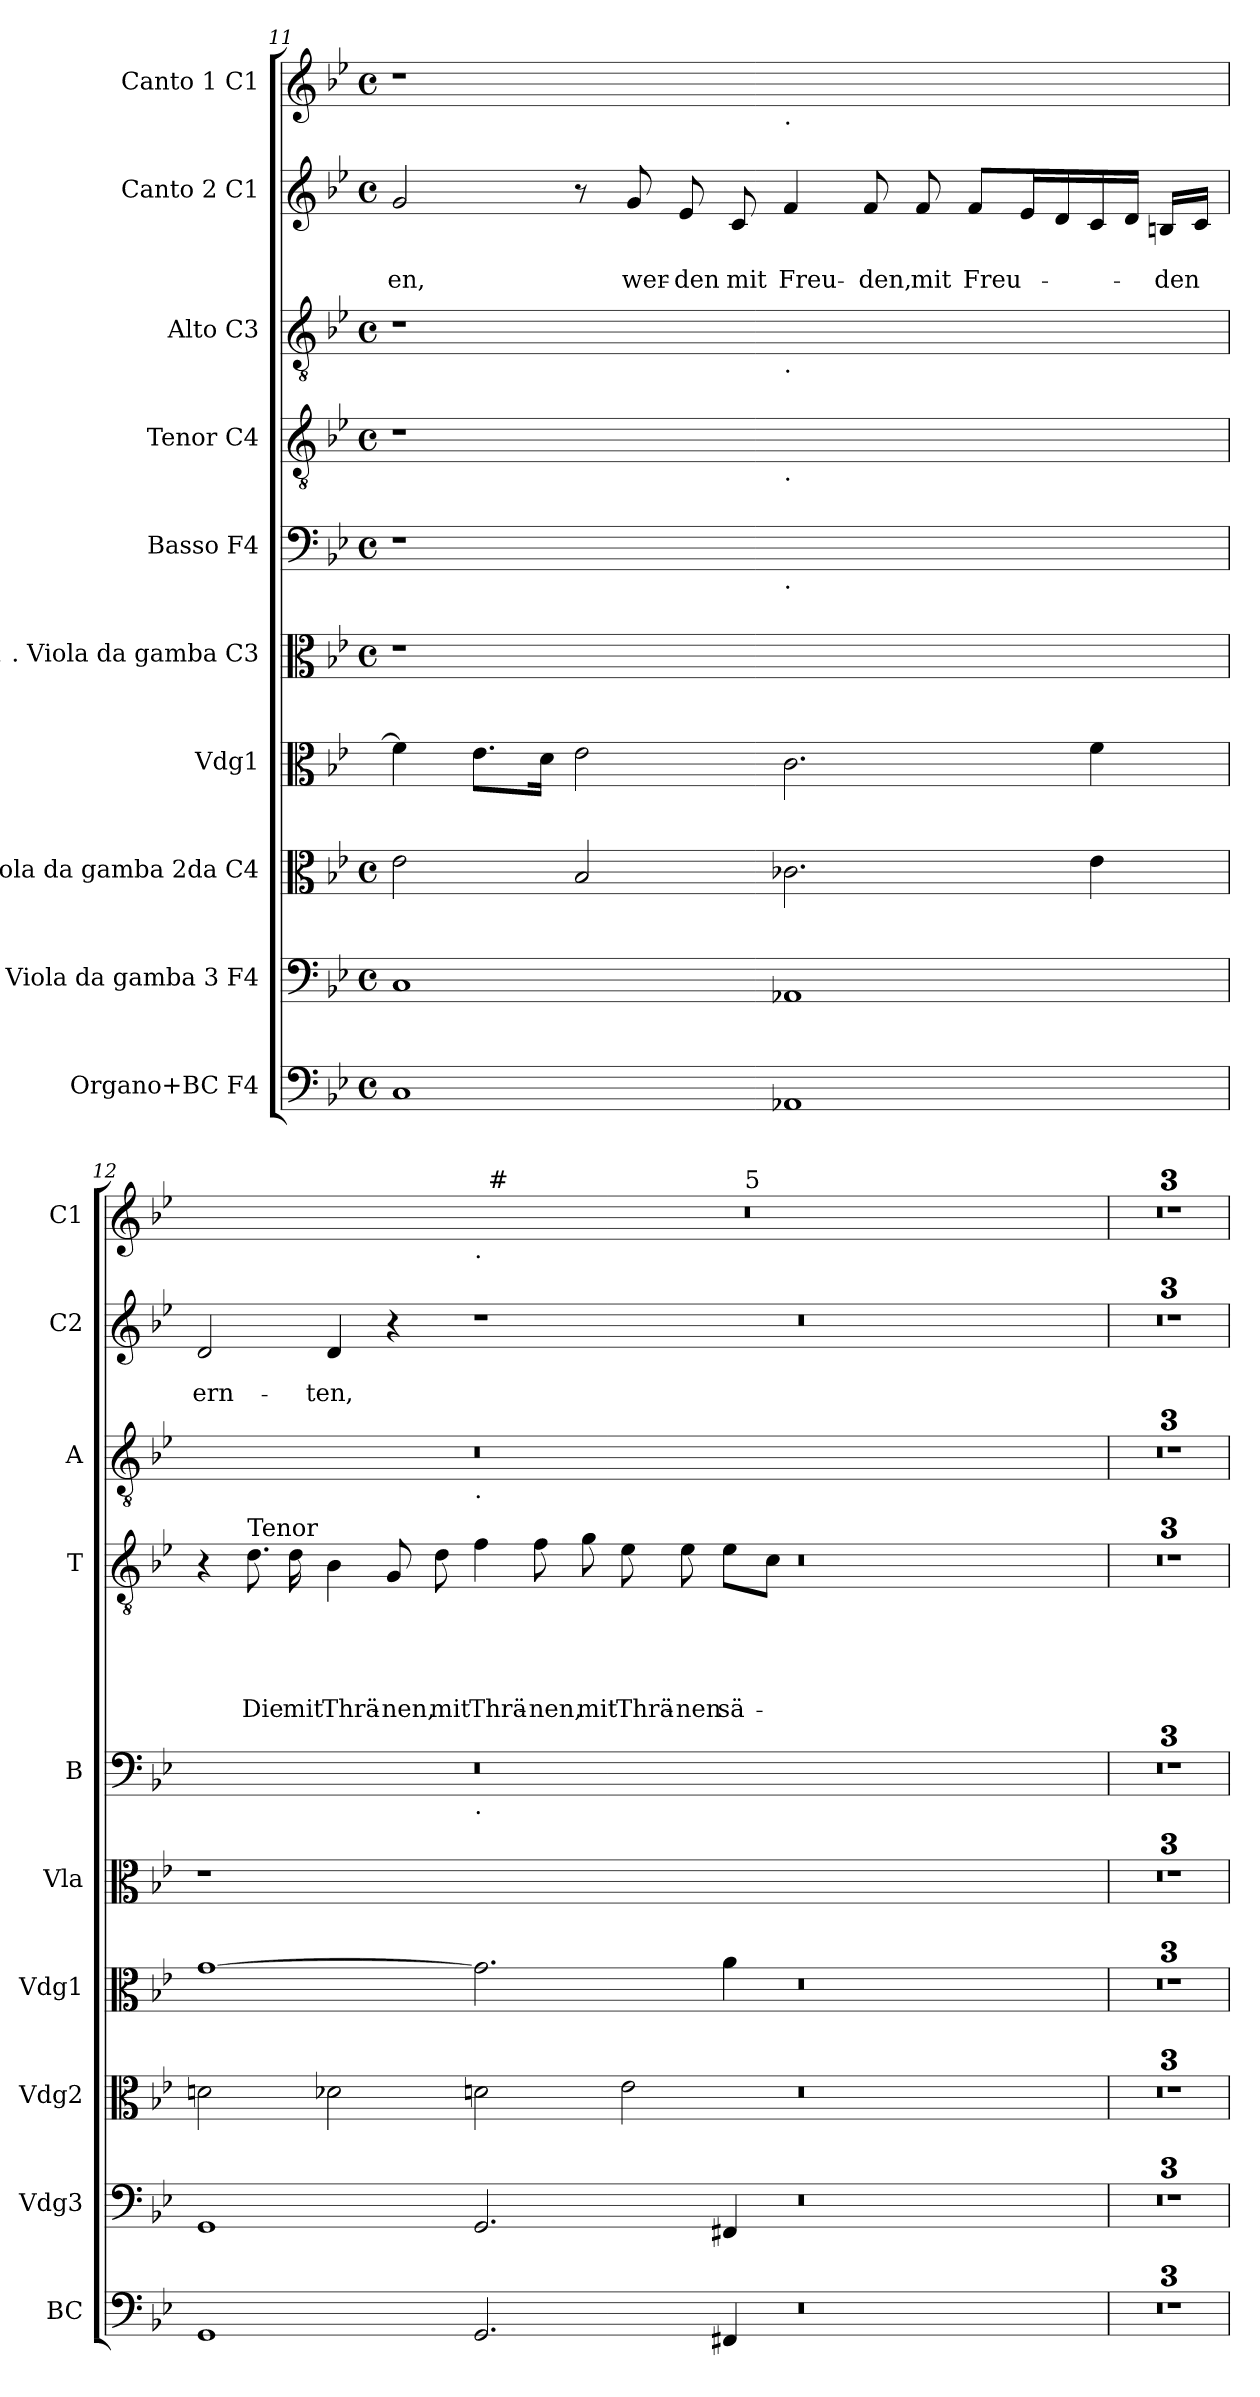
**kern	**kern	**kern	**kern	**kern	**kern	**kern	**text	**text	**text	**text	**text	**kern	**kern	**text	**text	**kern
*part10	*part9	*part8	*part7	*part6	*part5	*part4	*part4	*part4	*part4	*part4	*part4	*part3	*part2	*part2	*part2	*part1
*staff10	*staff9	*staff8	*staff7	*staff6	*staff5	*staff4	*staff4	*staff4	*staff4	*staff4	*staff4	*staff3	*staff2	*staff2	*staff2	*staff1
*I"Organo+BC F4	*I"Viola da gamba 3 F4	*I"Viola da gamba 2da C4	*I"Vdg1	*I"1 . Viola da gamba C3	*I"Basso F4	*I"Tenor C4	*	*	*	*	*	*I"Alto C3	*I"Canto 2 C1	*	*	*I"Canto 1 C1
*I'BC	*I'Vdg3	*I'Vdg2	*I'Vdg1	*I'Vla	*I'B	*I'T	*	*	*	*	*	*I'A	*I'C2	*	*	*I'C1
*clefF4	*clefF4	*clefC3	*clefC3	*clefC3	*clefF4	*clefGv2	*	*	*	*	*	*clefGv2	*clefG2	*	*	*clefG2
*k[b-e-]	*k[b-e-]	*k[b-e-]	*k[b-e-]	*k[b-e-]	*k[b-e-]	*k[b-e-]	*	*	*	*	*	*k[b-e-]	*k[b-e-]	*	*	*k[b-e-]
*B-:	*B-:	*B-:	*B-:	*B-:	*B-:	*B-:	*	*	*	*	*	*B-:	*B-:	*	*	*B-:
*M4/4	*M4/4	*M4/4	*	*M4/4	*M4/4	*M4/4	*	*	*	*	*	*M4/4	*M4/4	*	*	*M4/4
*met(c)	*met(c)	*met(c)	*	*met(c)	*met(c)	*met(c)	*	*	*	*	*	*met(c)	*met(c)	*	*	*met(c)
=11	=11	=11	=11	=11	=11	=11	=11	=11	=11	=11	=11	=11	=11	=11	=11	=11
!	!	!	!	!	!	!	!	!	!	!	!	!	!	!	!LO:LY:b	!
1C	1C	2e-\	4f\]	1r	1r	1r	.	.	.	.	.	1r	2g/	.	-en,	1r
.	.	.	8.e-\L	.	.	.	.	.	.	.	.	.	.	.	.	.
.	.	.	16d\Jk	.	.	.	.	.	.	.	.	.	.	.	.	.
.	.	2B-/	2e-\	.	.	.	.	.	.	.	.	.	8r	.	.	.
!	!	!	!	!	!	!	!	!	!	!	!	!	!	!	!LO:LY:b	!
.	.	.	.	.	.	.	.	.	.	.	.	.	8g/	.	wer-	.
!	!	!	!	!	!	!	!	!	!	!	!	!	!	!	!LO:LY:b:rj	!
.	.	.	.	.	.	.	.	.	.	.	.	.	8e-/	.	-den	.
!	!	!	!	!	!	!	!	!	!	!	!	!	!	!	!LO:LY:b	!
.	.	.	.	.	.	.	.	.	.	.	.	.	8c/	.	mit	.
!	!	!	!	!	!	!	!	!	!	!	!	!	!	!	!	!LO:TX:b:t=.
!	!	!	!	!	!	!	!	!	!	!	!	!LO:TX:b:t=.	!	!	!	!
!	!	!	!	!	!	!LO:TX:b:t=.	!	!	!	!	!	!	!	!	!	!
!	!	!	!	!	!LO:TX:b:t=.	!	!	!	!	!	!	!	!	!	!	!
!	!	!	!	!	!	!	!	!	!	!	!	!	!	!	!LO:LY:b	!
1AA-X<	1AA-X	2.c-X\	2.c\	1ryy	1ryy	1ryy	.	.	.	.	.	1ryy	4f/	.	Freu-	1ryy
!	!	!	!	!	!	!	!	!	!	!	!	!	!	!	!LO:LY:b	!
.	.	.	.	.	.	.	.	.	.	.	.	.	8f/	.	-den,	.
!	!	!	!	!	!	!	!	!	!	!	!	!	!	!	!LO:LY:b	!
.	.	.	.	.	.	.	.	.	.	.	.	.	8f/	.	mit	.
!	!	!	!	!	!	!	!	!	!	!	!	!	!	!	!LO:LY:b	!
.	.	.	.	.	.	.	.	.	.	.	.	.	8f/L	.	Freu-	.
.	.	.	.	.	.	.	.	.	.	.	.	.	16e-/L	.	.	.
.	.	.	.	.	.	.	.	.	.	.	.	.	16d/	.	.	.
.	.	4e-\	4f\	.	.	.	.	.	.	.	.	.	16c/	.	.	.
.	.	.	.	.	.	.	.	.	.	.	.	.	16d/JJ	.	.	.
!	!	!	!	!	!	!	!	!	!	!	!	!	!	!	!LO:LY:b	!
.	.	.	.	.	.	.	.	.	.	.	.	.	16Bn/LL	.	-den	.
.	.	.	.	.	.	.	.	.	.	.	.	.	16c/JJ	.	.	.
!!LO:LB:g=z
=12	=12	=12	=12	=12	=12	=12	=12	=12	=12	=12	=12	=12	=12	=12	=12	=12
!	!	!	!	!	!	!	!	!	!	!	!	!	!	!	!	!LO:TX:a:t=1 2
!	!	!	!	!	!	!	!	!	!	!	!	!	!	!	!LO:LY:b	!
*	*	*	*	*	*	*	*	*	*	*	*	*	*	*	*	*^
1GG	1GG	2dn\	[>1g	1r	1ryy	4r	.	.	.	.	.	1ryy	2d/	.	ern-	1ryy	1ryy
!	!	!	!	!	!	!LO:TX:a:t=Tenor	!	!	!	!	!	!	!	!	!	!	!
!	!	!	!	!	!	!	!	!	!	!	!LO:LY:b	!	!	!	!	!	!
.	.	.	.	.	.	8.d\	.	.	.	.	Die	.	.	.	.	.	.
!	!	!	!	!	!	!	!	!	!	!	!LO:LY:b	!	!	!	!	!	!
.	.	.	.	.	.	16d\	.	.	.	.	mit	.	.	.	.	.	.
!	!	!	!	!	!	!	!	!	!	!	!LO:LY:b	!	!	!	!LO:LY:b	!	!
.	.	2d-X\	.	.	.	4B-\	.	.	.	.	Thrä-	.	4d/	.	-ten,	.	.
!	!	!	!	!	!	!	!	!	!	!	!LO:LY:b	!	!	!	!	!	!
.	.	.	.	.	.	8G/	.	.	.	.	-nen,	.	4r	.	.	.	.
!	!	!	!	!	!	!	!	!	!	!	!LO:LY:b	!	!	!	!	!	!
.	.	.	.	.	.	8d\	.	.	.	.	mit	.	.	.	.	.	.
!	!	!	!	!	!	!	!	!	!	!	!	!	!	!	!	!LO:TX:b:t=.	!
!	!	!	!	!	!	!	!	!	!	!	!	!LO:TX:b:t=.	!	!	!	!	!
!	!	!	!	!	!LO:TX:b:t=.	!	!	!	!	!	!	!	!	!	!	!	!
!	!	!	!	!	!	!	!	!	!	!	!LO:LY:b	!	!	!	!	!	!
2.GG/	2.GG/	2dn\	2.g\]	0.ryy	0r	4f\	.	.	.	.	Thrä-	0r	1r	.	.	2ryy	32ryy
!	!	!	!	!	!	!	!	!	!	!	!	!	!	!	!	!	!LO:TX:a:t=#
.	.	.	.	.	.	.	.	.	.	.	.	.	.	.	.	.	1ryy
!	!	!	!	!	!	!	!	!	!	!	!LO:LY:b	!	!	!	!	!	!
.	.	.	.	.	.	8f\	.	.	.	.	-nen,	.	.	.	.	.	.
!	!	!	!	!	!	!	!	!	!	!	!LO:LY:b	!	!	!	!	!	!
.	.	.	.	.	.	8g\	.	.	.	.	mit	.	.	.	.	.	.
!	!	!	!	!	!	!	!	!	!	!	!LO:LY:b	!	!	!	!	!	!
.	.	2e-\	.	.	.	8e-\	.	.	.	.	Thrä-	.	.	.	.	4ryy	.
!	!	!	!	!	!	!	!	!	!	!	!LO:LY:b:rj	!	!	!	!	!	!
.	.	.	.	.	.	8e-\	.	.	.	.	-nen	.	.	.	.	.	.
!	!	!	!	!	!	!	!	!	!	!	!LO:LY:b	!	!	!	!	!	!
4FF#X/	4FF#X/	.	4a\	.	.	8e-\L	.	.	.	.	sä-	.	.	.	.	16ryy	.
!	!	!	!	!	!	!	!	!	!	!	!	!	!	!	!	!LO:TX:a:t=5	!
.	.	.	.	.	.	.	.	.	.	.	.	.	.	.	.	0r	.
.	.	.	.	.	.	8c\J	.	.	.	.	.	.	.	.	.	.	.
0r	0r	0r	0r	.	.	0r	.	.	.	.	.	.	0r	.	.	.	.
.	.	.	.	.	.	.	.	.	.	.	.	.	.	.	.	.	1ryy
.	.	.	.	.	1ryy	.	.	.	.	.	.	1ryy	.	.	.	.	.
.	.	.	.	.	.	.	.	.	.	.	.	.	.	.	.	.	2ryy
.	.	.	.	.	.	.	.	.	.	.	.	.	.	.	.	.	4...ryy
.	.	.	.	.	.	.	.	.	.	.	.	.	.	.	.	8.ryy	.
*	*	*	*	*	*	*	*	*	*	*	*	*	*	*	*	*v	*v
=13	=13	=13	=13	=13	=13	=13	=13	=13	=13	=13	=13	=13	=13	=13	=13	=13
1r	1r	1r	1r	1r	1r	1r	.	.	.	.	.	1r	1r	.	.	1r
=14	=14	=14	=14	=14	=14	=14	=14	=14	=14	=14	=14	=14	=14	=14	=14	=14
1r	1r	1r	1r	1r	1r	1r	.	.	.	.	.	1r	1r	.	.	1r
=15	=15	=15	=15	=15	=15	=15	=15	=15	=15	=15	=15	=15	=15	=15	=15	=15
1r	1r	1r	1r	1r	1r	1r	.	.	.	.	.	1r	1r	.	.	1r
=	=	=	=	=	=	=	=	=	=	=	=	=	=	=	=	=
*-	*-	*-	*-	*-	*-	*-	*-	*-	*-	*-	*-	*-	*-	*-	*-	*-
